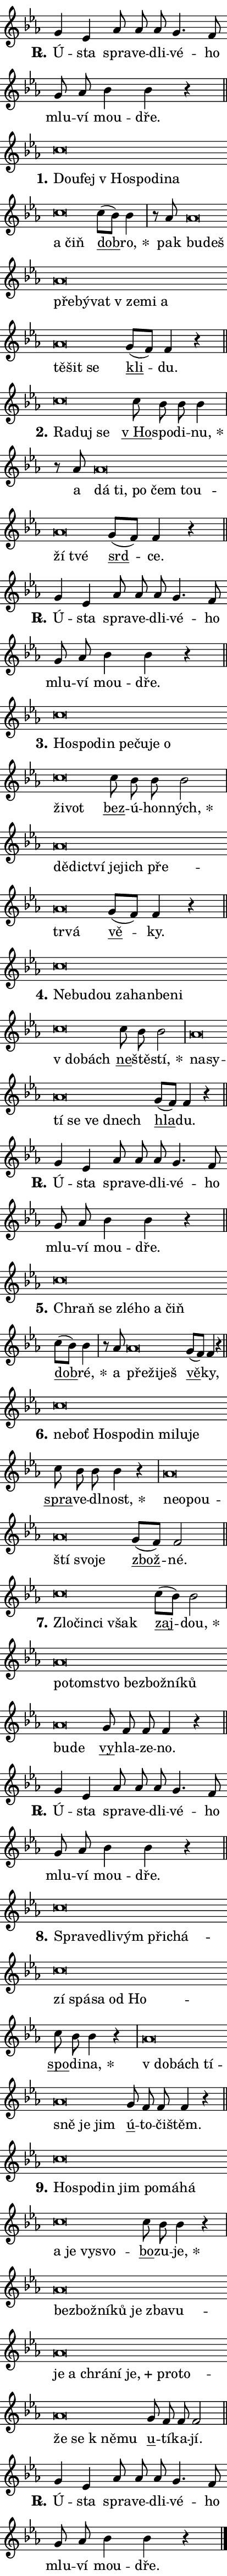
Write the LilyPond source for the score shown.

\version "2.24.0"
\header { tagline = "" }
\paper {
  indent = 0\cm
  top-margin = 0\cm
  right-margin = 0\cm
  bottom-margin = 0\cm
  left-margin = 0\cm
  paper-width = 7\cm
  page-breaking = #ly:one-page-breaking
  system-system-spacing.basic-distance = #11
  score-system-spacing.basic-distance = #11
  ragged-last = ##f
}


%% Author: Thomas Morley
%% https://lists.gnu.org/archive/html/lilypond-user/2020-05/msg00002.html
#(define (line-position grob)
"Returns position of @var[grob} in current system:
   @code{'start}, if at first time-step
   @code{'end}, if at last time-step
   @code{'middle} otherwise
"
  (let* ((col (ly:item-get-column grob))
         (ln (ly:grob-object col 'left-neighbor))
         (rn (ly:grob-object col 'right-neighbor))
         (col-to-check-left (if (ly:grob? ln) ln col))
         (col-to-check-right (if (ly:grob? rn) rn col))
         (break-dir-left
           (and
             (ly:grob-property col-to-check-left 'non-musical #f)
             (ly:item-break-dir col-to-check-left)))
         (break-dir-right
           (and
             (ly:grob-property col-to-check-right 'non-musical #f)
             (ly:item-break-dir col-to-check-right))))
        (cond ((eqv? 1 break-dir-left) 'start)
              ((eqv? -1 break-dir-right) 'end)
              (else 'middle))))

#(define (tranparent-at-line-position vctor)
  (lambda (grob)
  "Relying on @code{line-position} select the relevant enry from @var{vctor}.
Used to determine transparency,"
    (case (line-position grob)
      ((end) (not (vector-ref vctor 0)))
      ((middle) (not (vector-ref vctor 1)))
      ((start) (not (vector-ref vctor 2))))))

noteHeadBreakVisibility =
#(define-music-function (break-visibility)(vector?)
"Makes @code{NoteHead}s transparent relying on @var{break-visibility}"
#{
  \override NoteHead.transparent =
    #(tranparent-at-line-position break-visibility)
#})

#(define delete-ledgers-for-transparent-note-heads
  (lambda (grob)
    "Reads whether a @code{NoteHead} is transparent.
If so this @code{NoteHead} is removed from @code{'note-heads} from
@var{grob}, which is supposed to be @code{LedgerLineSpanner}.
As a result ledgers are not printed for this @code{NoteHead}"
    (let* ((nhds-array (ly:grob-object grob 'note-heads))
           (nhds-list
             (if (ly:grob-array? nhds-array)
                 (ly:grob-array->list nhds-array)
                 '()))
           ;; Relies on the transparent-property being done before
           ;; Staff.LedgerLineSpanner.after-line-breaking is executed.
           ;; This is fragile ...
           (to-keep
             (remove
               (lambda (nhd)
                 (ly:grob-property nhd 'transparent #f))
               nhds-list)))
      ;; TODO find a better method to iterate over grob-arrays, similiar
      ;; to filter/remove etc for lists
      ;; For now rebuilt from scratch
      (set! (ly:grob-object grob 'note-heads)  '())
      (for-each
        (lambda (nhd)
          (ly:pointer-group-interface::add-grob grob 'note-heads nhd))
        to-keep))))

hideNotes = {
  \noteHeadBreakVisibility #begin-of-line-visible
}
unHideNotes = {
  \noteHeadBreakVisibility #all-visible
}

% work-around for resetting accidentals
% https://lilypond.org/doc/v2.23/Documentation/notation/displaying-rhythms#unmetered-music
cadenzaMeasure = {
  \cadenzaOff
  \partial 1024 s1024
  \cadenzaOn
}

#(define-markup-command (accent layout props text) (markup?)
  "Underline accented syllable"
  (interpret-markup layout props
    #{\markup \override #'(offset . 4.3) \underline { #text }#}))

responsum = \markup \concat {
  "R" \hspace #-1.05 \path #0.1 #'((moveto 0 0.07) (lineto 0.9 0.8)) \hspace #0.05 "."
}

\layout {
    \context {
        \Staff
        \remove "Time_signature_engraver"
        \override LedgerLineSpanner.after-line-breaking = #delete-ledgers-for-transparent-note-heads
    }
    \context {
        \Voice {
            \override NoteHead.output-attributes = #'((class . "notehead"))
            \override Hairpin.height = #0.55
        }
    }
    \context {
        \Lyrics {
            \override StanzaNumber.output-attributes = #'((class . "stanzanumber"))
            \override LyricSpace.minimum-distance = #0.9
            \override LyricText.font-name = #"TeX Gyre Schola"
            \override LyricText.font-size = 1
            \override StanzaNumber.font-name = #"TeX Gyre Schola Bold"
            \override StanzaNumber.font-size = 1
        }
    }
}

% magnetic-lyrics.ily
%
%   written by
%     Jean Abou Samra <jean@abou-samra.fr>
%     Werner Lemberg <wl@gnu.org>
%
%   adapted by
%     Jiri Hon <jiri.hon@gmail.com>
%
% Version 2022-Apr-15

% https://www.mail-archive.com/lilypond-user@gnu.org/msg149350.html

#(define (Left_hyphen_pointer_engraver context)
   "Collect syllable-hyphen-syllable occurrences in lyrics and store
them in properties.  This engraver only looks to the left.  For
example, if the lyrics input is @code{foo -- bar}, it does the
following.

@itemize @bullet
@item
Set the @code{text} property of the @code{LyricHyphen} grob between
@q{foo} and @q{bar} to @code{foo}.

@item
Set the @code{left-hyphen} property of the @code{LyricText} grob with
text @q{foo} to the @code{LyricHyphen} grob between @q{foo} and
@q{bar}.
@end itemize

Use this auxiliary engraver in combination with the
@code{lyric-@/text::@/apply-@/magnetic-@/offset!} hook."
   (let ((hyphen #f)
         (text #f))
     (make-engraver
      (acknowledgers
       ((lyric-syllable-interface engraver grob source-engraver)
        (set! text grob)))
      (end-acknowledgers
       ((lyric-hyphen-interface engraver grob source-engraver)
        ;(when (not (grob::has-interface grob 'lyric-space-interface))
          (set! hyphen grob)));)
      ((stop-translation-timestep engraver)
       (when (and text hyphen)
         (ly:grob-set-object! text 'left-hyphen hyphen))
       (set! text #f)
       (set! hyphen #f)))))

#(define (lyric-text::apply-magnetic-offset! grob)
   "If the space between two syllables is less than the value in
property @code{LyricText@/.details@/.squash-threshold}, move the right
syllable to the left so that it gets concatenated with the left
syllable.

Use this function as a hook for
@code{LyricText@/.after-@/line-@/breaking} if the
@code{Left_@/hyphen_@/pointer_@/engraver} is active."
   (let ((hyphen (ly:grob-object grob 'left-hyphen #f)))
     (when hyphen
       (let ((left-text (ly:spanner-bound hyphen LEFT)))
         (when (grob::has-interface left-text 'lyric-syllable-interface)
           (let* ((common (ly:grob-common-refpoint grob left-text X))
                  (this-x-ext (ly:grob-extent grob common X))
                  (left-x-ext
                   (begin
                     ;; Trigger magnetism for left-text.
                     (ly:grob-property left-text 'after-line-breaking)
                     (ly:grob-extent left-text common X)))
                  ;; `delta` is the gap width between two syllables.
                  (delta (- (interval-start this-x-ext)
                            (interval-end left-x-ext)))
                  (details (ly:grob-property grob 'details))
                  (threshold (assoc-get 'squash-threshold details 0.2)))
             (when (< delta threshold)
               (let* (;; We have to manipulate the input text so that
                      ;; ligatures crossing syllable boundaries are not
                      ;; disabled.  For languages based on the Latin
                      ;; script this is essentially a beautification.
                      ;; However, for non-Western scripts it can be a
                      ;; necessity.
                      (lt (ly:grob-property left-text 'text))
                      (rt (ly:grob-property grob 'text))
                      (is-space (grob::has-interface hyphen 'lyric-space-interface))
                      (space (if is-space " " ""))
                      (space-markup (grob-interpret-markup grob " "))
                      (space-size (interval-length (ly:stencil-extent space-markup X)))
                      (extra-delta (if is-space space-size 0))
                      ;; Append new syllable.
                      (ltrt-space (if (and (string? lt) (string? rt))
                                (string-append lt space rt)
                                (make-concat-markup (list lt space rt))))
                      ;; Right-align `ltrt` to the right side.
                      (ltrt-space-markup (grob-interpret-markup
                               grob
                               (make-translate-markup
                                (cons (interval-length this-x-ext) 0)
                                (make-right-align-markup ltrt-space)))))
                 (begin
                   ;; Don't print `left-text`.
                   (ly:grob-set-property! left-text 'stencil #f)
                   ;; Set text and stencil (which holds all collected
                   ;; syllables so far) and shift it to the left.
                   (ly:grob-set-property! grob 'text ltrt-space)
                   (ly:grob-set-property! grob 'stencil ltrt-space-markup)
                   (ly:grob-translate-axis! grob (- (- delta extra-delta)) X))))))))))


#(define (lyric-hyphen::displace-bounds-first grob)
   ;; Make very sure this callback isn't triggered too early.
   (let ((left (ly:spanner-bound grob LEFT))
         (right (ly:spanner-bound grob RIGHT)))
     (ly:grob-property left 'after-line-breaking)
     (ly:grob-property right 'after-line-breaking)
     (ly:lyric-hyphen::print grob)))

squashThreshold = #0.4

\layout {
  \context {
    \Lyrics
    \consists #Left_hyphen_pointer_engraver
    \override LyricText.after-line-breaking =
      #lyric-text::apply-magnetic-offset!
    \override LyricHyphen.stencil = #lyric-hyphen::displace-bounds-first
    \override LyricText.details.squash-threshold = \squashThreshold
    \override LyricHyphen.minimum-distance = 0
    \override LyricHyphen.minimum-length = \squashThreshold
  }
}

squash = \override LyricText.details.squash-threshold = 9999
unSquash = \override LyricText.details.squash-threshold = \squashThreshold

left = \override LyricText.self-alignment-X = #LEFT
unLeft = \revert LyricText.self-alignment-X

starOffset = #(lambda (grob) 
                (let ((x_offset (ly:self-alignment-interface::aligned-on-x-parent grob)))
                  (if (= x_offset 0) 0 (+ x_offset 1.2))))

star = #(define-music-function (syllable)(string?)
"Append star separator at the end of a syllable"
#{
  \once \override LyricText.X-offset = #starOffset
  \lyricmode { \markup {
    #syllable
    \override #'((font-name . "TeX Gyre Schola Bold")) \hspace #0.2 \lower #0.65 \larger "*"
  } }
#})

starAccent = #(define-music-function (syllable)(string?)
"Append star separator at the end of a syllable and make accent"
#{
  \once \override LyricText.X-offset = #starOffset
  \lyricmode { \markup {
    \accent #syllable
    \override #'((font-name . "TeX Gyre Schola Bold")) \hspace #0.2 \lower #0.65 \larger "*"
  } }
#})

breath = #(define-music-function (syllable)(string?)
"Append breathing indicator at the end of a syllable"
#{
  \lyricmode { \markup { #syllable "+" } }
#})

optionalBreath = #(define-music-function (syllable)(string?)
"Append optional breathing indicator at the end of a syllable"
#{
  \lyricmode { \markup { #syllable "(+)" } }
#})


\score {
    <<
        \new Voice = "melody" { \cadenzaOn \key es \major \relative { g'4 es as8 as as \bar "" g4. f8 \bar "" g as bes4 bes r \cadenzaMeasure \bar "||" \break } }
        \new Lyrics \lyricsto "melody" { \lyricmode { \set stanza = \responsum
Ú -- sta spra -- ve -- dli -- vé -- ho mlu -- ví mou -- dře. } }
    >>
    \layout {}
}

\score {
    <<
        \new Voice = "melody" { \cadenzaOn \key es \major \relative { c''\breve*1/16 \hideNotes \breve*1/16 \bar "" \breve*1/16 \bar "" \breve*1/16 \bar "" \breve*1/16 \bar "" \breve*1/16 \bar "" \breve*1/16 \breve*1/16 \bar "" \unHideNotes \bar "" c8[( bes)] bes4 \cadenzaMeasure \bar "|" r8 as8 as\breve*1/16 \hideNotes \breve*1/16 \bar "" \breve*1/16 \bar "" \breve*1/16 \bar "" \breve*1/16 \bar "" \breve*1/16 \bar "" \breve*1/16 \bar "" \breve*1/16 \bar "" \breve*1/16 \bar "" \breve*1/16 \breve*1/16 \bar "" \unHideNotes \bar "" g8[( f)] f4 r \cadenzaMeasure \bar "||" \break } }
        \new Lyrics \lyricsto "melody" { \lyricmode { \set stanza = "1."
\left Dou -- \squash fej "v Ho" -- spo -- di -- na a čiň \unLeft \unSquash \markup \accent dob -- \star ro, pak \left bu -- \squash deš pře -- bý -- vat "v ze" -- mi a tě -- šit se \unLeft \unSquash \markup \accent kli -- du. } }
    >>
    \layout {}
}

\score {
    <<
        \new Voice = "melody" { \cadenzaOn \key es \major \relative { c''\breve*1/16 \hideNotes \breve*1/16 \breve*1/16 \bar "" \unHideNotes \bar "" c8 bes bes bes4 \cadenzaMeasure \bar "|" r8 as8 as\breve*1/16 \hideNotes \breve*1/16 \bar "" \breve*1/16 \bar "" \breve*1/16 \bar "" \breve*1/16 \bar "" \breve*1/16 \breve*1/16 \bar "" \unHideNotes \bar "" g8[( f)] f4 r \cadenzaMeasure \bar "||" \break } }
        \new Lyrics \lyricsto "melody" { \lyricmode { \set stanza = "2."
\left Ra -- \squash duj se \unLeft \unSquash \markup \accent "v Ho" -- spo -- di -- \star nu, a \left dá \squash ti, po čem tou -- ží tvé \unLeft \unSquash \markup \accent srd -- ce. } }
    >>
    \layout {}
}

\score {
    <<
        \new Voice = "melody" { \cadenzaOn \key es \major \relative { g'4 es as8 as as \bar "" g4. f8 \bar "" g as bes4 bes r \cadenzaMeasure \bar "||" \break } }
        \new Lyrics \lyricsto "melody" { \lyricmode { \set stanza = \responsum
Ú -- sta spra -- ve -- dli -- vé -- ho mlu -- ví mou -- dře. } }
    >>
    \layout {}
}

\score {
    <<
        \new Voice = "melody" { \cadenzaOn \key es \major \relative { c''\breve*1/16 \hideNotes \breve*1/16 \bar "" \breve*1/16 \bar "" \breve*1/16 \bar "" \breve*1/16 \bar "" \breve*1/16 \bar "" \breve*1/16 \bar "" \breve*1/16 \breve*1/16 \bar "" \unHideNotes \bar "" c8 bes bes bes2 \cadenzaMeasure \bar "|" as\breve*1/16 \hideNotes \breve*1/16 \bar "" \breve*1/16 \bar "" \breve*1/16 \bar "" \breve*1/16 \bar "" \breve*1/16 \bar "" \breve*1/16 \breve*1/16 \bar "" \unHideNotes \bar "" g8[( f)] f4 r \cadenzaMeasure \bar "||" \break } }
        \new Lyrics \lyricsto "melody" { \lyricmode { \set stanza = "3."
\left Ho -- \squash spo -- din pe -- ču -- je o ži -- vot \unLeft \unSquash \markup \accent bez -- ú -- hon -- \star ných, \left dě -- \squash dic -- tví je -- jich pře -- tr -- vá \unLeft \unSquash \markup \accent vě -- ky. } }
    >>
    \layout {}
}

\score {
    <<
        \new Voice = "melody" { \cadenzaOn \key es \major \relative { c''\breve*1/16 \hideNotes \breve*1/16 \bar "" \breve*1/16 \bar "" \breve*1/16 \bar "" \breve*1/16 \bar "" \breve*1/16 \bar "" \breve*1/16 \bar "" \breve*1/16 \breve*1/16 \bar "" \unHideNotes \bar "" c8 bes bes2 \cadenzaMeasure \bar "|" as\breve*1/16 \hideNotes \breve*1/16 \bar "" \breve*1/16 \bar "" \breve*1/16 \bar "" \breve*1/16 \breve*1/16 \bar "" \unHideNotes \bar "" g8[( f)] f4 r \cadenzaMeasure \bar "||" \break } }
        \new Lyrics \lyricsto "melody" { \lyricmode { \set stanza = "4."
\left Ne -- \squash bu -- dou za -- han -- be -- ni "v do" -- bách \unLeft \unSquash \markup \accent ne -- ště -- \star stí, \left na -- \squash sy -- tí se ve dnech \unLeft \unSquash \markup \accent hla -- du. } }
    >>
    \layout {}
}

\score {
    <<
        \new Voice = "melody" { \cadenzaOn \key es \major \relative { g'4 es as8 as as \bar "" g4. f8 \bar "" g as bes4 bes r \cadenzaMeasure \bar "||" \break } }
        \new Lyrics \lyricsto "melody" { \lyricmode { \set stanza = \responsum
Ú -- sta spra -- ve -- dli -- vé -- ho mlu -- ví mou -- dře. } }
    >>
    \layout {}
}

\score {
    <<
        \new Voice = "melody" { \cadenzaOn \key es \major \relative { c''\breve*1/16 \hideNotes \breve*1/16 \bar "" \breve*1/16 \bar "" \breve*1/16 \bar "" \breve*1/16 \breve*1/16 \bar "" \unHideNotes \bar "" c8[( bes)] bes4 \cadenzaMeasure \bar "|" r8 as8 as\breve*1/16 \hideNotes \breve*1/16 \breve*1/16 \bar "" \unHideNotes \bar "" g8[( f)] f4 r \cadenzaMeasure \bar "||" \break } }
        \new Lyrics \lyricsto "melody" { \lyricmode { \set stanza = "5."
\left Chraň \squash se zlé -- ho a čiň \unLeft \unSquash \markup \accent dob -- \star ré, a \left pře -- \squash ži -- ješ \unLeft \unSquash \markup \accent vě -- ky, } }
    >>
    \layout {}
}

\score {
    <<
        \new Voice = "melody" { \cadenzaOn \key es \major \relative { c''\breve*1/16 \hideNotes \breve*1/16 \bar "" \breve*1/16 \bar "" \breve*1/16 \bar "" \breve*1/16 \bar "" \breve*1/16 \bar "" \breve*1/16 \breve*1/16 \bar "" \unHideNotes \bar "" c8 bes bes bes4 r \cadenzaMeasure \bar "|" as\breve*1/16 \hideNotes \breve*1/16 \bar "" \breve*1/16 \bar "" \breve*1/16 \bar "" \breve*1/16 \breve*1/16 \bar "" \unHideNotes \bar "" g8[( f)] f2 \cadenzaMeasure \bar "||" \break } }
        \new Lyrics \lyricsto "melody" { \lyricmode { \set stanza = "6."
\left ne -- \squash boť Ho -- spo -- din mi -- lu -- je \unLeft \unSquash \markup \accent spra -- ve -- dl -- \star nost, \left ne -- \squash o -- pou -- ští svo -- je \unLeft \unSquash \markup \accent zbož -- né. } }
    >>
    \layout {}
}

\score {
    <<
        \new Voice = "melody" { \cadenzaOn \key es \major \relative { c''\breve*1/16 \hideNotes \breve*1/16 \bar "" \breve*1/16 \breve*1/16 \bar "" \unHideNotes \bar "" c8[( bes)] bes2 \cadenzaMeasure \bar "|" as\breve*1/16 \hideNotes \breve*1/16 \bar "" \breve*1/16 \bar "" \breve*1/16 \bar "" \breve*1/16 \bar "" \breve*1/16 \bar "" \breve*1/16 \bar "" \breve*1/16 \breve*1/16 \bar "" \unHideNotes \bar "" g8 f f f4 r \cadenzaMeasure \bar "||" \break } }
        \new Lyrics \lyricsto "melody" { \lyricmode { \set stanza = "7."
\left Zlo -- \squash čin -- ci však \unLeft \unSquash \markup \accent zaj -- \star dou, \left po -- \squash tom -- stvo bez -- bož -- ní -- ků bu -- de \unLeft \unSquash \markup \accent vy -- hla -- ze -- no. } }
    >>
    \layout {}
}

\score {
    <<
        \new Voice = "melody" { \cadenzaOn \key es \major \relative { g'4 es as8 as as \bar "" g4. f8 \bar "" g as bes4 bes r \cadenzaMeasure \bar "||" \break } }
        \new Lyrics \lyricsto "melody" { \lyricmode { \set stanza = \responsum
Ú -- sta spra -- ve -- dli -- vé -- ho mlu -- ví mou -- dře. } }
    >>
    \layout {}
}

\score {
    <<
        \new Voice = "melody" { \cadenzaOn \key es \major \relative { c''\breve*1/16 \hideNotes \breve*1/16 \bar "" \breve*1/16 \bar "" \breve*1/16 \bar "" \breve*1/16 \bar "" \breve*1/16 \bar "" \breve*1/16 \bar "" \breve*1/16 \bar "" \breve*1/16 \bar "" \breve*1/16 \breve*1/16 \bar "" \unHideNotes \bar "" c8 bes bes4 r \cadenzaMeasure \bar "|" as\breve*1/16 \hideNotes \breve*1/16 \bar "" \breve*1/16 \bar "" \breve*1/16 \bar "" \breve*1/16 \breve*1/16 \bar "" \unHideNotes \bar "" g8 f f f4 r \cadenzaMeasure \bar "||" \break } }
        \new Lyrics \lyricsto "melody" { \lyricmode { \set stanza = "8."
\left Spra -- \squash ve -- dli -- vým při -- chá -- zí spá -- sa od Ho -- \unLeft \unSquash \markup \accent spo -- di -- \star na, \left "v do" -- \squash bách tí -- sně je jim \unLeft \unSquash \markup \accent ú -- to -- či -- štěm. } }
    >>
    \layout {}
}

\score {
    <<
        \new Voice = "melody" { \cadenzaOn \key es \major \relative { c''\breve*1/16 \hideNotes \breve*1/16 \bar "" \breve*1/16 \bar "" \breve*1/16 \bar "" \breve*1/16 \bar "" \breve*1/16 \bar "" \breve*1/16 \bar "" \breve*1/16 \bar "" \breve*1/16 \bar "" \breve*1/16 \breve*1/16 \bar "" \unHideNotes \bar "" c8 bes bes4 r \cadenzaMeasure \bar "|" as\breve*1/16 \hideNotes \breve*1/16 \bar "" \breve*1/16 \bar "" \breve*1/16 \bar "" \breve*1/16 \bar "" \breve*1/16 \bar "" \breve*1/16 \bar "" \breve*1/16 \bar "" \breve*1/16 \bar "" \breve*1/16 \bar "" \breve*1/16 \bar "" \breve*1/16 \bar "" \breve*1/16 \bar "" \breve*1/16 \bar "" \breve*1/16 \bar "" \breve*1/16 \bar "" \breve*1/16 \breve*1/16 \bar "" \unHideNotes \bar "" g8 f f f2 \cadenzaMeasure \bar "||" \break } }
        \new Lyrics \lyricsto "melody" { \lyricmode { \set stanza = "9."
\left Ho -- \squash spo -- din jim po -- má -- há a je vy -- svo -- \unLeft \unSquash \markup \accent bo -- zu -- \star je, \left bez -- \squash bož -- ní -- ků je zba -- vu -- je a chrá -- ní \breath "je," pro -- to -- že se "k ně" -- mu \unLeft \unSquash \markup \accent u -- tí -- ka -- jí. } }
    >>
    \layout {}
}

\score {
    <<
        \new Voice = "melody" { \cadenzaOn \key es \major \relative { g'4 es as8 as as \bar "" g4. f8 \bar "" g as bes4 bes r \cadenzaMeasure \bar "||" \break } \bar "|." }
        \new Lyrics \lyricsto "melody" { \lyricmode { \set stanza = \responsum
Ú -- sta spra -- ve -- dli -- vé -- ho mlu -- ví mou -- dře. } }
    >>
    \layout {}
}
